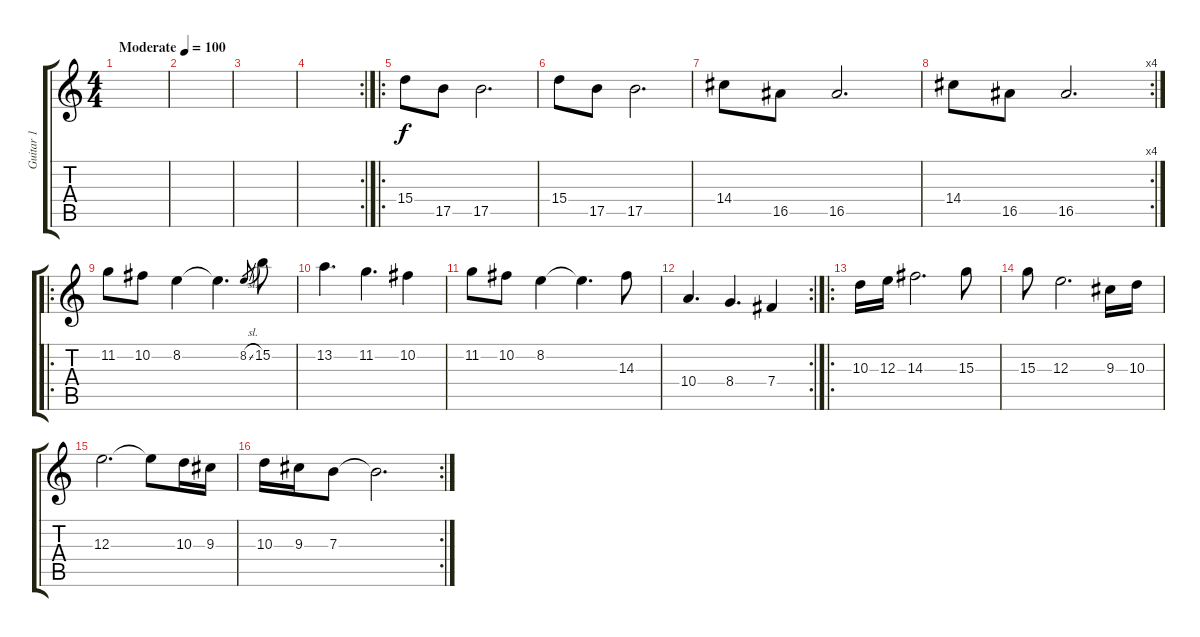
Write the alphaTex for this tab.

\track ("Guitar 1" "Guitar 1") {instrument electricguitarjazz}
\staff {score tabs}
\tuning (Db4 Ab3 E3 B2 Gb2 B1) {hide}
\ts (4 4)
\tempo (100 "Moderate")
\clef g2
\ks c
|
|
|
\rc 2
|
\ro
15.4.8 17.5.8 17.5.2{d} |
15.4.8 17.5.8 17.5.2{d} |
14.4.8 16.5.8 16.5.2{d} |
\rc 4
14.4.8 16.5.8 16.5.2{d} |
\ro
11.2.8 10.2.8 8.2.4 8.2{t}.4{d} 8.2{sl}.8{gr} 15.2.8 |
13.2.4{d} 11.2.4{d} 10.2.4 |
11.2.8 10.2.8 8.2.4 8.2{t}.4{d} 14.3.8 |
\rc 2
10.4.4{d} 8.4.4{d} 7.4.4 |
\ro
10.3.16 12.3.16 14.3.2{d} 15.3.8 |
15.3.8 12.3.2{d} 9.3.16 10.3.16 |
12.3.2{d} 12.3{t}.8 10.3.16 9.3.16 |
\rc 2
10.3.16 9.3.16 7.3.8 7.3{t}.2{d}
